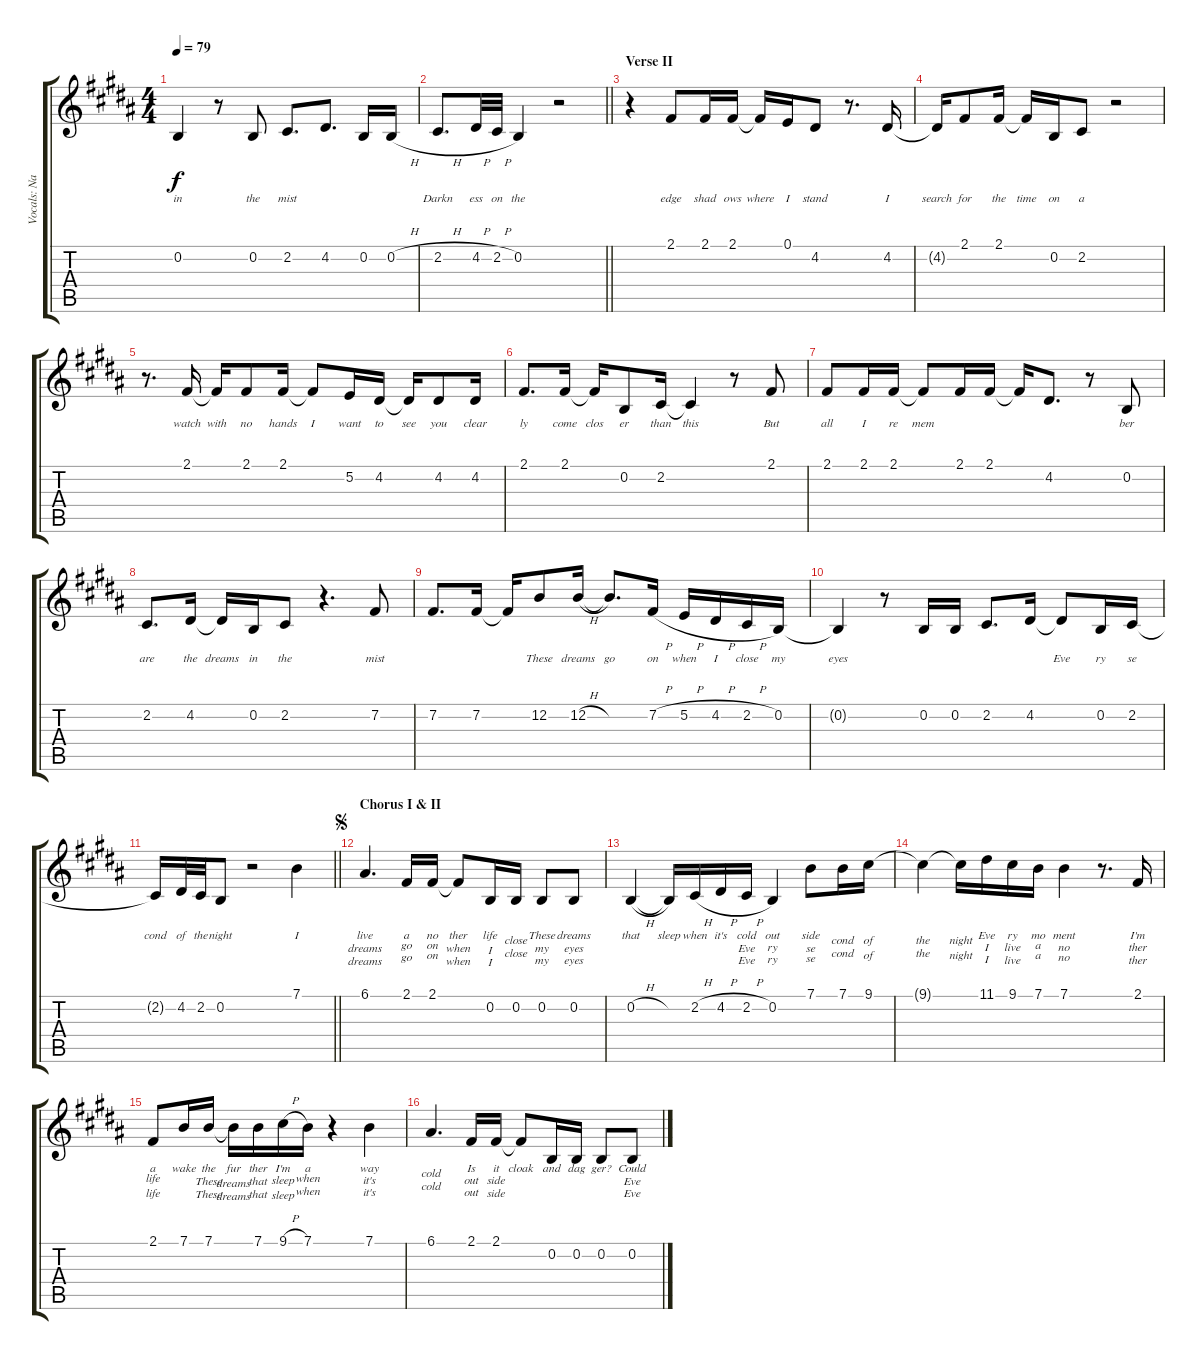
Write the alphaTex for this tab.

\track ("Vocals: Nancy" "Vocals: Na") {instrument lead2sawtooth}
\staff {score tabs}
\tuning (E4 B3 G3 D3 A2 E2) {hide}
\ts (4 4)
\tempo 79
\clef g2
\ks b
0.2{t}.4{lyrics (0 "in") lyrics (1 "") lyrics (2 "") lyrics (3 "") lyrics (4 "") dy f} r.8 0.2.8{lyrics (0 "the") lyrics (1 "") lyrics (2 "") lyrics (3 "") lyrics (4 "")} 2.2.8{d lyrics (0 "mist") lyrics (1 "") lyrics (2 "") lyrics (3 "") lyrics (4 "")} 4.2.8{d lyrics (0 "") lyrics (1 "") lyrics (2 "") lyrics (3 "") lyrics (4 "")} 0.2.16{lyrics (0 "") lyrics (1 "") lyrics (2 "") lyrics (3 "") lyrics (4 "")} 0.2{h}.16{lyrics (0 "") lyrics (1 "") lyrics (2 "") lyrics (3 "") lyrics (4 "")} |
\barLineRight lightlight
2.2{h}.8{d lyrics (0 "Darkn") lyrics (1 "") lyrics (2 "") lyrics (3 "") lyrics (4 "")} 4.2{h}.32{lyrics (0 "ess") lyrics (1 "") lyrics (2 "") lyrics (3 "") lyrics (4 "")} 2.2{h}.32{lyrics (0 "on") lyrics (1 "") lyrics (2 "") lyrics (3 "") lyrics (4 "")} 0.2.4{lyrics (0 "the") lyrics (1 "") lyrics (2 "") lyrics (3 "") lyrics (4 "")} r.2 |
\section ("" "Verse II")
r.4 2.1.8{lyrics (0 "edge") lyrics (1 "") lyrics (2 "") lyrics (3 "") lyrics (4 "")} 2.1.16{lyrics (0 "shad") lyrics (1 "") lyrics (2 "") lyrics (3 "") lyrics (4 "")} 2.1.16{lyrics (0 "ows") lyrics (1 "") lyrics (2 "") lyrics (3 "") lyrics (4 "")} 2.1{t}.16{lyrics (0 "where") lyrics (1 "") lyrics (2 "") lyrics (3 "") lyrics (4 "")} 0.1.16{lyrics (0 "I") lyrics (1 "") lyrics (2 "") lyrics (3 "") lyrics (4 "")} 4.2.8{lyrics (0 "stand") lyrics (1 "") lyrics (2 "") lyrics (3 "") lyrics (4 "")} r.8{d} 4.2.16{lyrics (0 "I") lyrics (1 "") lyrics (2 "") lyrics (3 "") lyrics (4 "")} |
4.2{t}.16{lyrics (0 "search") lyrics (1 "") lyrics (2 "") lyrics (3 "") lyrics (4 "")} 2.1.8{lyrics (0 "for") lyrics (1 "") lyrics (2 "") lyrics (3 "") lyrics (4 "")} 2.1.16{lyrics (0 "the") lyrics (1 "") lyrics (2 "") lyrics (3 "") lyrics (4 "")} 2.1{t}.16{lyrics (0 "time") lyrics (1 "") lyrics (2 "") lyrics (3 "") lyrics (4 "")} 0.2.16{lyrics (0 "on") lyrics (1 "") lyrics (2 "") lyrics (3 "") lyrics (4 "")} 2.2.8{lyrics (0 "a") lyrics (1 "") lyrics (2 "") lyrics (3 "") lyrics (4 "")} r.2 |
r.8{d} 2.1.16{lyrics (0 "watch") lyrics (1 "") lyrics (2 "") lyrics (3 "") lyrics (4 "")} 2.1{t}.16{lyrics (0 "with") lyrics (1 "") lyrics (2 "") lyrics (3 "") lyrics (4 "")} 2.1.8{lyrics (0 "no") lyrics (1 "") lyrics (2 "") lyrics (3 "") lyrics (4 "")} 2.1.16{lyrics (0 "hands") lyrics (1 "") lyrics (2 "") lyrics (3 "") lyrics (4 "")} 2.1{t}.8{lyrics (0 "I") lyrics (1 "") lyrics (2 "") lyrics (3 "") lyrics (4 "")} 5.2.16{lyrics (0 "want") lyrics (1 "") lyrics (2 "") lyrics (3 "") lyrics (4 "")} 4.2.16{lyrics (0 "to") lyrics (1 "") lyrics (2 "") lyrics (3 "") lyrics (4 "")} 4.2{t}.16{lyrics (0 "see") lyrics (1 "") lyrics (2 "") lyrics (3 "") lyrics (4 "")} 4.2.8{lyrics (0 "you") lyrics (1 "") lyrics (2 "") lyrics (3 "") lyrics (4 "")} 4.2.16{lyrics (0 "clear") lyrics (1 "") lyrics (2 "") lyrics (3 "") lyrics (4 "")} |
2.1.8{d lyrics (0 "ly") lyrics (1 "") lyrics (2 "") lyrics (3 "") lyrics (4 "")} 2.1.16{lyrics (0 "come") lyrics (1 "") lyrics (2 "") lyrics (3 "") lyrics (4 "")} 2.1{t}.16{lyrics (0 "clos") lyrics (1 "") lyrics (2 "") lyrics (3 "") lyrics (4 "")} 0.2.8{lyrics (0 "er") lyrics (1 "") lyrics (2 "") lyrics (3 "") lyrics (4 "")} 2.2.16{lyrics (0 "than") lyrics (1 "") lyrics (2 "") lyrics (3 "") lyrics (4 "")} 2.2{t}.4{lyrics (0 "this") lyrics (1 "") lyrics (2 "") lyrics (3 "") lyrics (4 "")} r.8 2.1.8{lyrics (0 "But") lyrics (1 "") lyrics (2 "") lyrics (3 "") lyrics (4 "")} |
2.1.8{lyrics (0 "all") lyrics (1 "") lyrics (2 "") lyrics (3 "") lyrics (4 "")} 2.1.16{lyrics (0 "I") lyrics (1 "") lyrics (2 "") lyrics (3 "") lyrics (4 "")} 2.1.16{lyrics (0 "re") lyrics (1 "") lyrics (2 "") lyrics (3 "") lyrics (4 "")} 2.1{t}.8{lyrics (0 "mem") lyrics (1 "") lyrics (2 "") lyrics (3 "") lyrics (4 "")} 2.1.16{lyrics (0 "") lyrics (1 "") lyrics (2 "") lyrics (3 "") lyrics (4 "")} 2.1.16{lyrics (0 "") lyrics (1 "") lyrics (2 "") lyrics (3 "") lyrics (4 "")} 2.1{t}.16{lyrics (0 "") lyrics (1 "") lyrics (2 "") lyrics (3 "") lyrics (4 "")} 4.2.8{d lyrics (0 "") lyrics (1 "") lyrics (2 "") lyrics (3 "") lyrics (4 "")} r.8 0.2.8{lyrics (0 "ber") lyrics (1 "") lyrics (2 "") lyrics (3 "") lyrics (4 "")} |
2.2.8{d lyrics (0 "are") lyrics (1 "") lyrics (2 "") lyrics (3 "") lyrics (4 "")} 4.2.16{lyrics (0 "the") lyrics (1 "") lyrics (2 "") lyrics (3 "") lyrics (4 "")} 4.2{t}.16{lyrics (0 "dreams") lyrics (1 "") lyrics (2 "") lyrics (3 "") lyrics (4 "")} 0.2.16{lyrics (0 "in") lyrics (1 "") lyrics (2 "") lyrics (3 "") lyrics (4 "")} 2.2.8{lyrics (0 "the") lyrics (1 "") lyrics (2 "") lyrics (3 "") lyrics (4 "")} r.4{d} 7.2.8{lyrics (0 "mist") lyrics (1 "") lyrics (2 "") lyrics (3 "") lyrics (4 "")} |
7.2.8{d lyrics (0 "") lyrics (1 "") lyrics (2 "") lyrics (3 "") lyrics (4 "")} 7.2.16{lyrics (0 "") lyrics (1 "") lyrics (2 "") lyrics (3 "") lyrics (4 "")} 7.2{t}.16{lyrics (0 "") lyrics (1 "") lyrics (2 "") lyrics (3 "") lyrics (4 "")} 12.2.8{lyrics (0 "These") lyrics (1 "") lyrics (2 "") lyrics (3 "") lyrics (4 "")} 12.2{h}.16{lyrics (0 "dreams") lyrics (1 "") lyrics (2 "") lyrics (3 "") lyrics (4 "")} 12.2{t}.8{d lyrics (0 "go") lyrics (1 "") lyrics (2 "") lyrics (3 "") lyrics (4 "")} 7.2{h}.16{lyrics (0 "on") lyrics (1 "") lyrics (2 "") lyrics (3 "") lyrics (4 "")} 5.2{h}.16{lyrics (0 "when") lyrics (1 "") lyrics (2 "") lyrics (3 "") lyrics (4 "")} 4.2{h}.16{lyrics (0 "I") lyrics (1 "") lyrics (2 "") lyrics (3 "") lyrics (4 "")} 2.2{h}.16{lyrics (0 "close") lyrics (1 "") lyrics (2 "") lyrics (3 "") lyrics (4 "")} 0.2.16{lyrics (0 "my") lyrics (1 "") lyrics (2 "") lyrics (3 "") lyrics (4 "")} |
0.2{t}.4{lyrics (0 "eyes") lyrics (1 "") lyrics (2 "") lyrics (3 "") lyrics (4 "")} r.8 0.2.16{lyrics (0 "") lyrics (1 "") lyrics (2 "") lyrics (3 "") lyrics (4 "")} 0.2.16{lyrics (0 "") lyrics (1 "") lyrics (2 "") lyrics (3 "") lyrics (4 "")} 2.2.8{d lyrics (0 "") lyrics (1 "") lyrics (2 "") lyrics (3 "") lyrics (4 "")} 4.2.16{lyrics (0 "") lyrics (1 "") lyrics (2 "") lyrics (3 "") lyrics (4 "")} 4.2{t}.8{lyrics (0 "Eve") lyrics (1 "") lyrics (2 "") lyrics (3 "") lyrics (4 "")} 0.2.16{lyrics (0 "ry") lyrics (1 "") lyrics (2 "") lyrics (3 "") lyrics (4 "")} 2.2.16{lyrics (0 "se") lyrics (1 "") lyrics (2 "") lyrics (3 "") lyrics (4 "")} |
\barLineRight lightlight
2.2{t}.16{lyrics (0 "cond") lyrics (1 "") lyrics (2 "") lyrics (3 "") lyrics (4 "")} 4.2.32{lyrics (0 "of") lyrics (1 "") lyrics (2 "") lyrics (3 "") lyrics (4 "")} 2.2.32{lyrics (0 "the") lyrics (1 "") lyrics (2 "") lyrics (3 "") lyrics (4 "")} 0.2.8{lyrics (0 "night") lyrics (1 "") lyrics (2 "") lyrics (3 "") lyrics (4 "")} r.2 7.1.4{lyrics (0 "I") lyrics (1 "") lyrics (2 "") lyrics (3 "") lyrics (4 "")} |
\section ("" "Chorus I & II")
\jump segno
6.1.4{d lyrics (0 "live") lyrics (1 "dreams") lyrics (2 "dreams") lyrics (3 "") lyrics (4 "")} 2.1.16{lyrics (0 "a") lyrics (1 "go") lyrics (2 "go") lyrics (3 "") lyrics (4 "")} 2.1.16{lyrics (0 "no") lyrics (1 "on") lyrics (2 "on") lyrics (3 "") lyrics (4 "")} 2.1{t}.8{lyrics (0 "ther") lyrics (1 "when") lyrics (2 "when") lyrics (3 "") lyrics (4 "")} 0.2.16{lyrics (0 "life") lyrics (1 "I") lyrics (2 "I") lyrics (3 "") lyrics (4 "")} 0.2.16{lyrics (0 "") lyrics (1 "close") lyrics (2 "close") lyrics (3 "") lyrics (4 "")} 0.2.8{lyrics (0 "These") lyrics (1 "my") lyrics (2 "my") lyrics (3 "") lyrics (4 "")} 0.2.8{lyrics (0 "dreams") lyrics (1 "eyes") lyrics (2 "eyes") lyrics (3 "") lyrics (4 "")} |
0.2{h}.4{lyrics (0 "that") lyrics (1 "") lyrics (2 "") lyrics (3 "") lyrics (4 "")} 0.2{t}.16{lyrics (0 "sleep") lyrics (1 "") lyrics (2 "") lyrics (3 "") lyrics (4 "")} 2.2{h}.16{lyrics (0 "when") lyrics (1 "") lyrics (2 "") lyrics (3 "") lyrics (4 "")} 4.2{h}.16{lyrics (0 "it's") lyrics (1 "") lyrics (2 "") lyrics (3 "") lyrics (4 "")} 2.2{h}.16{lyrics (0 "cold") lyrics (1 "Eve") lyrics (2 "Eve") lyrics (3 "") lyrics (4 "")} 0.2.4{lyrics (0 "out") lyrics (1 "ry") lyrics (2 "ry") lyrics (3 "") lyrics (4 "")} 7.1.8{lyrics (0 "side") lyrics (1 "se") lyrics (2 "se") lyrics (3 "") lyrics (4 "")} 7.1.16{lyrics (0 "") lyrics (1 "cond") lyrics (2 "cond") lyrics (3 "") lyrics (4 "")} 9.1.16{lyrics (0 "") lyrics (1 "of") lyrics (2 "of") lyrics (3 "") lyrics (4 "")} |
9.1{t}.4{lyrics (0 "") lyrics (1 "the") lyrics (2 "the") lyrics (3 "") lyrics (4 "")} 9.1{t}.16{lyrics (0 "") lyrics (1 "night") lyrics (2 "night") lyrics (3 "") lyrics (4 "")} 11.1.16{lyrics (0 "Eve") lyrics (1 "I") lyrics (2 "I") lyrics (3 "") lyrics (4 "")} 9.1.16{lyrics (0 "ry") lyrics (1 "live") lyrics (2 "live") lyrics (3 "") lyrics (4 "")} 7.1.16{lyrics (0 "mo") lyrics (1 "a") lyrics (2 "a") lyrics (3 "") lyrics (4 "")} 7.1.4{lyrics (0 "ment") lyrics (1 "no") lyrics (2 "no") lyrics (3 "") lyrics (4 "")} r.8{d} 2.1.16{lyrics (0 "I'm") lyrics (1 "ther") lyrics (2 "ther") lyrics (3 "") lyrics (4 "")} |
2.1.8{lyrics (0 "a") lyrics (1 "life") lyrics (2 "life") lyrics (3 "") lyrics (4 "")} 7.1.16{lyrics (0 "wake") lyrics (1 "") lyrics (2 "") lyrics (3 "") lyrics (4 "")} 7.1.16{lyrics (0 "the") lyrics (1 "These") lyrics (2 "These") lyrics (3 "") lyrics (4 "")} 7.1{t}.16{lyrics (0 "fur") lyrics (1 "dreams") lyrics (2 "dreams") lyrics (3 "") lyrics (4 "")} 7.1.16{lyrics (0 "ther") lyrics (1 "that") lyrics (2 "that") lyrics (3 "") lyrics (4 "")} 9.1{h}.16{lyrics (0 "I'm") lyrics (1 "sleep") lyrics (2 "sleep") lyrics (3 "") lyrics (4 "")} 7.1.16{lyrics (0 "a") lyrics (1 "when") lyrics (2 "when") lyrics (3 "") lyrics (4 "")} r.4 7.1.4{lyrics (0 "way") lyrics (1 "it's") lyrics (2 "it's") lyrics (3 "") lyrics (4 "")} |
6.1.4{d lyrics (0 "") lyrics (1 "cold") lyrics (2 "cold") lyrics (3 "") lyrics (4 "")} 2.1.16{lyrics (0 "Is") lyrics (1 "out") lyrics (2 "out") lyrics (3 "") lyrics (4 "")} 2.1.16{lyrics (0 "it") lyrics (1 "side") lyrics (2 "side") lyrics (3 "") lyrics (4 "")} 2.1{t}.8{lyrics (0 "cloak") lyrics (1 "") lyrics (2 "") lyrics (3 "") lyrics (4 "")} 0.2.16{lyrics (0 "and") lyrics (1 "") lyrics (2 "") lyrics (3 "") lyrics (4 "")} 0.2.16{lyrics (0 "dag") lyrics (1 "") lyrics (2 "") lyrics (3 "") lyrics (4 "")} 0.2.8{lyrics (0 "ger?") lyrics (1 "") lyrics (2 "") lyrics (3 "") lyrics (4 "")} 0.2.8{lyrics (0 "Could") lyrics (1 "Eve") lyrics (2 "Eve") lyrics (3 "") lyrics (4 "")}
